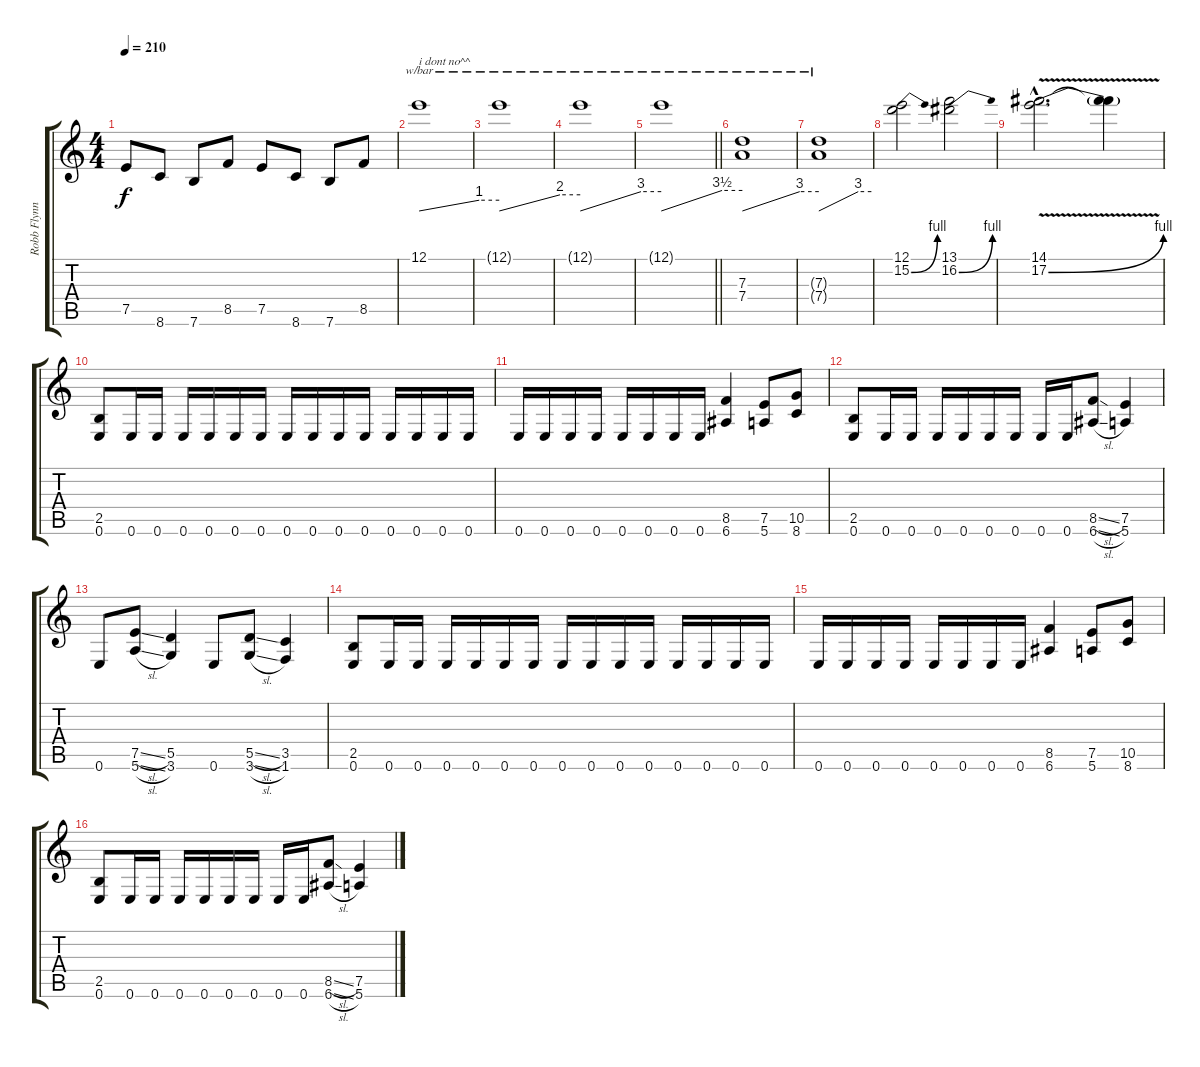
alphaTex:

\track ("Robb Flynn" "Robb Flynn") {instrument distortionguitar}
\staff {score tabs}
\tuning (E4 B3 G3 D3 A2 E2) {hide}
\ts (4 4)
\tempo 210
\clef g2
\ks c
7.5.8{dy f} 8.6.8 7.6.8 8.5.8 7.5.8 8.6.8 7.6.8 8.5.8 |
12.1.1{tbe (custom default 0 0 45 4 60 4) txt "i dont no^^"} |
12.1{t}.1{tbe (custom default 0 0 45 8 60 8)} |
12.1{t}.1{tbe (custom default 0 0 45 12 60 12)} |
\barLineRight lightlight
12.1{t}.1{tbe (custom default 0 0 45 14 60 14)} |
(7.3 7.4).1{tbe (custom default 0 0 45 12 60 12)} |
(7.3{t} 7.4{t}).1{tbe (custom default 0 0 45 12 60 12)} |
(12.1 15.2{be (bend 0 0 60 4)}).2 (13.1 16.2{be (bend 0 0 60 4)}).2 |
(14.1{v hac} 17.2{be (bend 0 0 60 4) hac}).2{d volume 5} (14.1{t} 17.2{t}).4 |
(2.5 0.6).8{volume 14} 0.6.16 0.6.16 0.6.16 0.6.16 0.6.16 0.6.16 0.6.16 0.6.16 0.6.16 0.6.16 0.6.16 0.6.16 0.6.16 0.6.16 |
0.6.16 0.6.16 0.6.16 0.6.16 0.6.16 0.6.16 0.6.16 0.6.16 (8.5 6.6).4 (7.5 5.6).8 (10.5 8.6).8 |
(2.5 0.6).8 0.6.16 0.6.16 0.6.16 0.6.16 0.6.16 0.6.16 0.6.16 0.6.16 (8.5{sl} 6.6{sl}).8 (7.5 5.6).4 |
0.6.8 (7.5{sl} 5.6{sl}).8 (5.5 3.6).4 0.6.8 (5.5{sl} 3.6{sl}).8 (3.5 1.6).4 |
(2.5 0.6).8 0.6.16 0.6.16 0.6.16 0.6.16 0.6.16 0.6.16 0.6.16 0.6.16 0.6.16 0.6.16 0.6.16 0.6.16 0.6.16 0.6.16 |
0.6.16 0.6.16 0.6.16 0.6.16 0.6.16 0.6.16 0.6.16 0.6.16 (8.5 6.6).4 (7.5 5.6).8 (10.5 8.6).8 |
(2.5 0.6).8 0.6.16 0.6.16 0.6.16 0.6.16 0.6.16 0.6.16 0.6.16 0.6.16 (8.5{sl} 6.6{sl}).8 (7.5 5.6).4
